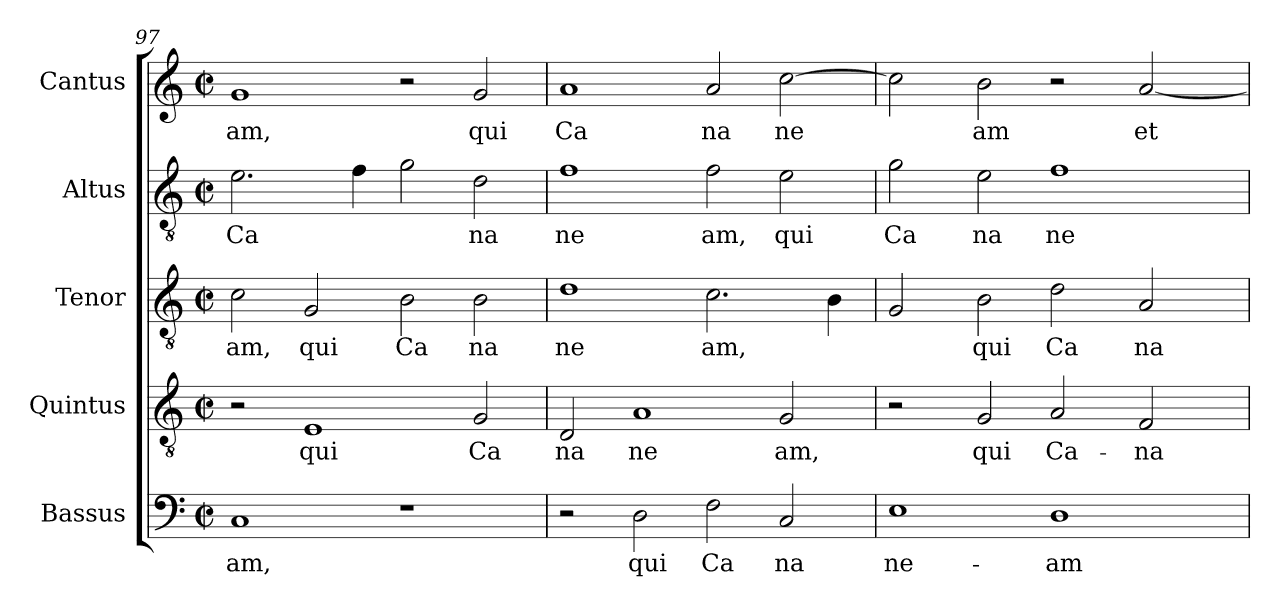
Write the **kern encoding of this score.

**kern	**text	**kern	**text	**kern	**text	**kern	**text	**kern	**text
*part5	*part5	*part4	*part4	*part3	*part3	*part2	*part2	*part1	*part1
*staff5	*staff5	*staff4	*staff4	*staff3	*staff3	*staff2	*staff2	*staff1	*staff1
*I"Bassus	*	*I"Quintus	*	*I"Tenor	*	*I"Altus	*	*I"Cantus	*
*clefF4	*	*clefGv2	*	*clefGv2	*	*clefGv2	*	*clefG2	*
*M2/2	*	*M2/2	*	*M2/2	*	*M2/2	*	*M2/2	*
*met(c|)	*	*met(c|)	*	*met(c|)	*	*met(c|)	*	*met(c|)	*
=97	=97	=97	=97	=97	=97	=97	=97	=97	=97
!	!LO:LY:b:cj	!	!	!	!LO:LY:b:cj	!	!LO:LY:b	!	!LO:LY:b:cj
1C	am,	2r	.	2c\	am,	2.e\	Ca	1g	am,
!	!	!	!LO:LY:b:cj	!	!LO:LY:b:cj	!	!	!	!
.	.	1E	qui	2G/	qui	.	.	.	.
.	.	.	.	.	.	4f\	.	.	.
!	!	!	!	!	!LO:LY:b:cj	!	!	!	!
1r	.	.	.	2B\	Ca	2g\	.	2r	.
!	!	!	!LO:LY:b:cj	!	!LO:LY:b:cj	!	!LO:LY:b:cj	!	!LO:LY:b:cj
.	.	2G/	Ca	2B\	na	2d\	na	2g/	qui
=98	=98	=98	=98	=98	=98	=98	=98	=98	=98
!	!	!	!LO:LY:b:cj	!	!LO:LY:b:cj	!	!LO:LY:b:cj	!	!LO:LY:b:cj
2r	.	2D/	na	1d	ne	1f	ne	1a	Ca
!	!LO:LY:b:cj	!	!LO:LY:b:cj	!	!	!	!	!	!
2D\	qui	1A	ne	.	.	.	.	.	.
!	!LO:LY:b:cj	!	!	!	!LO:LY:b	!	!LO:LY:b:cj	!	!LO:LY:b:cj
2F\	Ca	.	.	2.c\	am,	2f\	am,	2a/	na
!	!LO:LY:b:cj	!	!LO:LY:b:cj	!	!	!	!LO:LY:b:cj	!	!LO:LY:b:cj
2C/	na	2G/	am,	.	.	2e\	qui	[<2cc\	ne
.	.	.	.	4B\	.	.	.	.	.
!!LO:PB:g=z
=99	=99	=99	=99	=99	=99	=99	=99	=99	=99
!	!LO:LY:b:cj	!	!	!	!	!	!LO:LY:b:cj	!	!
*	*	*	*	*^	*	*	*	*^	*
1E	ne-	2r	.	2G/	64ryy	.	2g\	Ca	2cc\]	32ryy	.
.	.	.	.	.	1ryy	.	.	.	.	.	.
.	.	.	.	.	.	.	.	.	.	1ryy	.
!	!	!	!LO:LY:b:cj	!	!	!LO:LY:b:cj	!	!LO:LY:b:cj	!	!	!LO:LY:b:cj
.	.	2G/	qui	2B\	.	qui	2e\	na	2b\	.	am
!	!LO:LY:b:cj	!	!LO:LY:b:cj	!	!	!LO:LY:b:cj	!	!LO:LY:b:cj	!	!	!
1D	-am	2A/	Ca-	2d\	.	Ca	1f	ne	2r	.	.
.	.	.	.	.	2ryy	.	.	.	.	.	.
.	.	.	.	.	.	.	.	.	.	2ryy	.
!	!	!	!LO:LY:b:cj	!	!	!LO:LY:b:cj	!	!	!	!	!LO:LY:b:cj
.	.	2F/	-na-	2A/	.	na	.	.	[<2a/	.	et
.	.	.	.	.	4ryy	.	.	.	.	.	.
.	.	.	.	.	.	.	.	.	.	4...ryy	.
.	.	.	.	.	8...ryy	.	.	.	.	.	.
*	*	*	*	*v	*v	*	*	*	*v	*v	*
=	=	=	=	=	=	=	=	=	=
*-	*-	*-	*-	*-	*-	*-	*-	*-	*-
